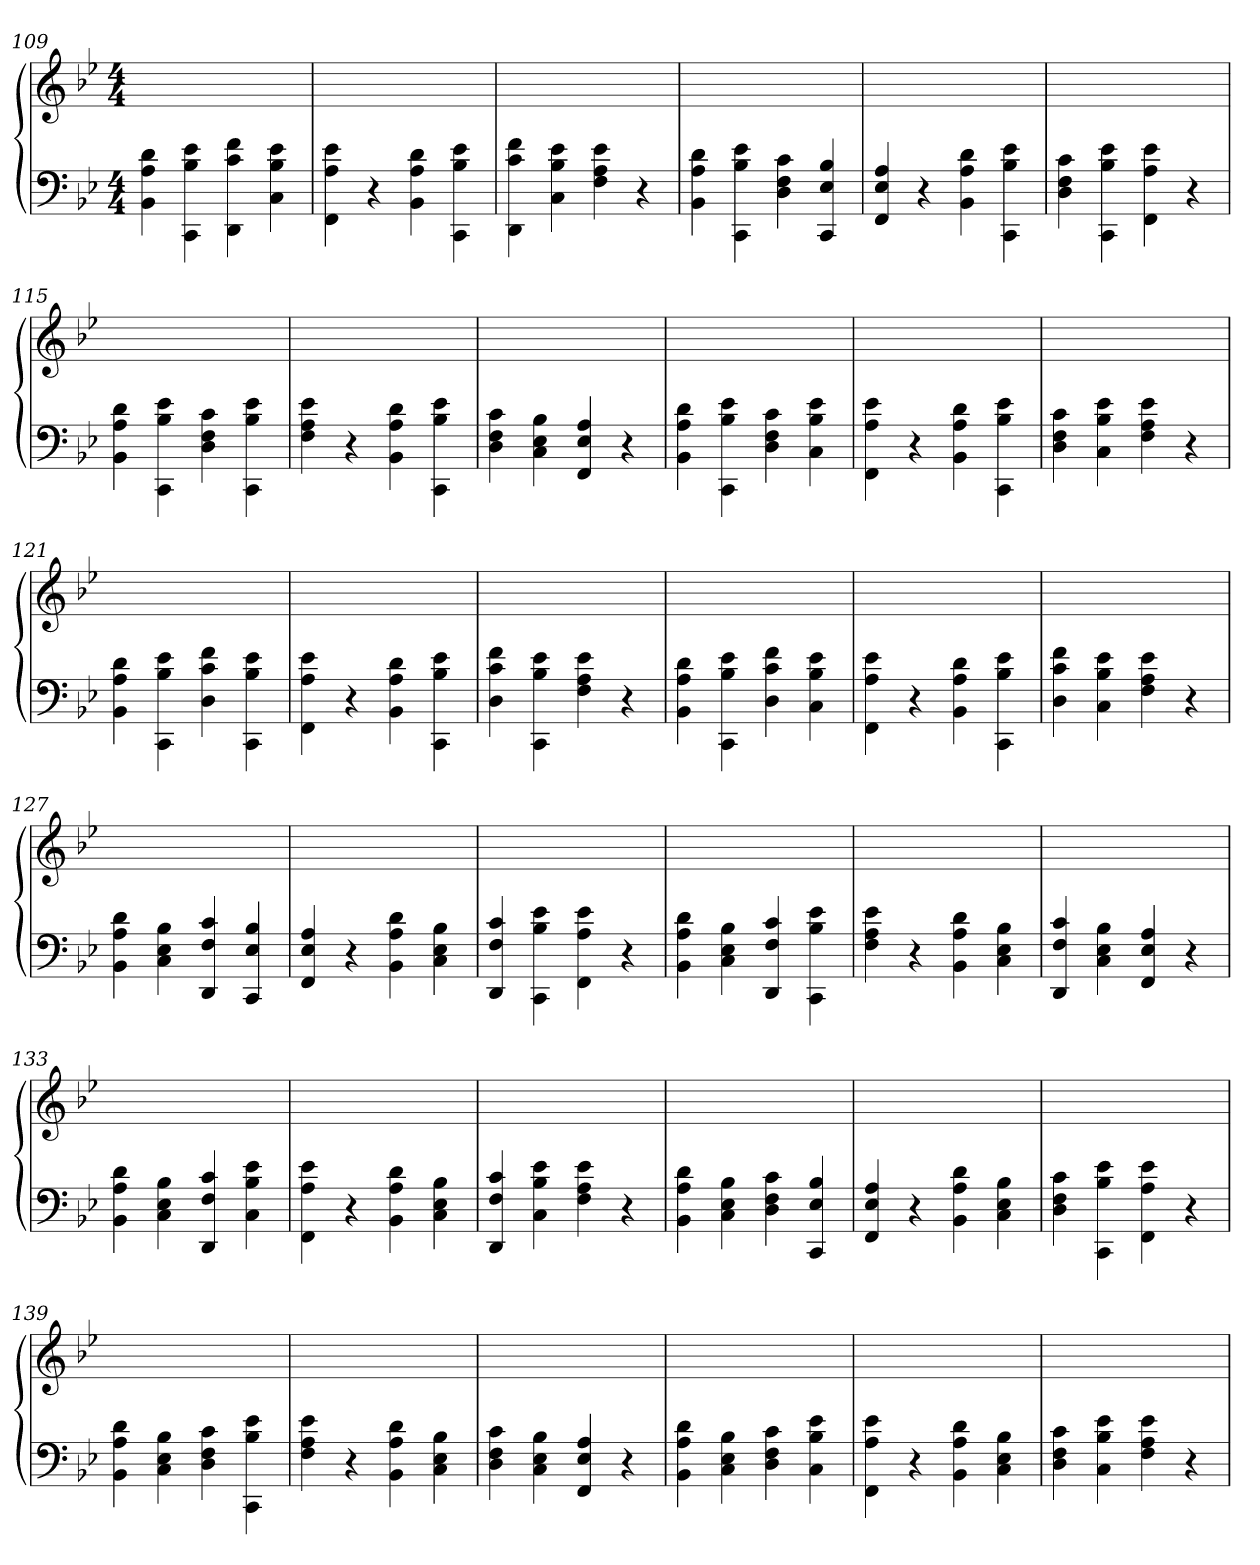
**kern	**kern
*part2	*part1
*staff2	*staff1
*clefF4	*clefG2
*k[b-e-]	*k[b-e-]
*B-:	*B-:
*M4/4	*M4/4
=109	=109
4BB- 4A 4d	1ryy
4CC 4B- 4e-	.
4DD 4c 4f	.
4C 4B- 4e-	.
=110	=110
4FF 4A 4e-	1ryy
4r	.
4BB- 4A 4d	.
4CC 4B- 4e-	.
=111	=111
4DD 4c 4f	1ryy
4C 4B- 4e-	.
4F 4A 4e-	.
4r	.
=112	=112
4BB- 4A 4d	1ryy
4CC 4B- 4e-	.
4D 4F 4c	.
4CC 4E- 4B-	.
=113	=113
4FF 4E- 4A	1ryy
4r	.
4BB- 4A 4d	.
4CC 4B- 4e-	.
=114	=114
4D 4F 4c	1ryy
4CC 4B- 4e-	.
4FF 4A 4e-	.
4r	.
=115	=115
4BB- 4A 4d	1ryy
4CC 4B- 4e-	.
4D 4F 4c	.
4CC 4B- 4e-	.
=116	=116
4F 4A 4e-	1ryy
4r	.
4BB- 4A 4d	.
4CC 4B- 4e-	.
=117	=117
4D 4F 4c	1ryy
4C 4E- 4B-	.
4FF 4E- 4A	.
4r	.
=118	=118
4BB- 4A 4d	1ryy
4CC 4B- 4e-	.
4D 4F 4c	.
4C 4B- 4e-	.
=119	=119
4FF 4A 4e-	1ryy
4r	.
4BB- 4A 4d	.
4CC 4B- 4e-	.
=120	=120
4D 4F 4c	1ryy
4C 4B- 4e-	.
4F 4A 4e-	.
4r	.
=121	=121
4BB- 4A 4d	1ryy
4CC 4B- 4e-	.
4D 4c 4f	.
4CC 4B- 4e-	.
=122	=122
4FF 4A 4e-	1ryy
4r	.
4BB- 4A 4d	.
4CC 4B- 4e-	.
=123	=123
4D 4c 4f	1ryy
4CC 4B- 4e-	.
4F 4A 4e-	.
4r	.
=124	=124
4BB- 4A 4d	1ryy
4CC 4B- 4e-	.
4D 4c 4f	.
4C 4B- 4e-	.
=125	=125
4FF 4A 4e-	1ryy
4r	.
4BB- 4A 4d	.
4CC 4B- 4e-	.
=126	=126
4D 4c 4f	1ryy
4C 4B- 4e-	.
4F 4A 4e-	.
4r	.
=127	=127
4BB- 4A 4d	1ryy
4C 4E- 4B-	.
4DD 4F 4c	.
4CC 4E- 4B-	.
=128	=128
4FF 4E- 4A	1ryy
4r	.
4BB- 4A 4d	.
4C 4E- 4B-	.
=129	=129
4DD 4F 4c	1ryy
4CC 4B- 4e-	.
4FF 4A 4e-	.
4r	.
=130	=130
4BB- 4A 4d	1ryy
4C 4E- 4B-	.
4DD 4F 4c	.
4CC 4B- 4e-	.
=131	=131
4F 4A 4e-	1ryy
4r	.
4BB- 4A 4d	.
4C 4E- 4B-	.
=132	=132
4DD 4F 4c	1ryy
4C 4E- 4B-	.
4FF 4E- 4A	.
4r	.
=133	=133
4BB- 4A 4d	1ryy
4C 4E- 4B-	.
4DD 4F 4c	.
4C 4B- 4e-	.
=134	=134
4FF 4A 4e-	1ryy
4r	.
4BB- 4A 4d	.
4C 4E- 4B-	.
=135	=135
4DD 4F 4c	1ryy
4C 4B- 4e-	.
4F 4A 4e-	.
4r	.
=136	=136
4BB- 4A 4d	1ryy
4C 4E- 4B-	.
4D 4F 4c	.
4CC 4E- 4B-	.
=137	=137
4FF 4E- 4A	1ryy
4r	.
4BB- 4A 4d	.
4C 4E- 4B-	.
=138	=138
4D 4F 4c	1ryy
4CC 4B- 4e-	.
4FF 4A 4e-	.
4r	.
=139	=139
4BB- 4A 4d	1ryy
4C 4E- 4B-	.
4D 4F 4c	.
4CC 4B- 4e-	.
=140	=140
4F 4A 4e-	1ryy
4r	.
4BB- 4A 4d	.
4C 4E- 4B-	.
=141	=141
4D 4F 4c	1ryy
4C 4E- 4B-	.
4FF 4E- 4A	.
4r	.
=142	=142
4BB- 4A 4d	1ryy
4C 4E- 4B-	.
4D 4F 4c	.
4C 4B- 4e-	.
=143	=143
4FF 4A 4e-	1ryy
4r	.
4BB- 4A 4d	.
4C 4E- 4B-	.
=144	=144
4D 4F 4c	1ryy
4C 4B- 4e-	.
4F 4A 4e-	.
4r	.
=	=
*-	*-
